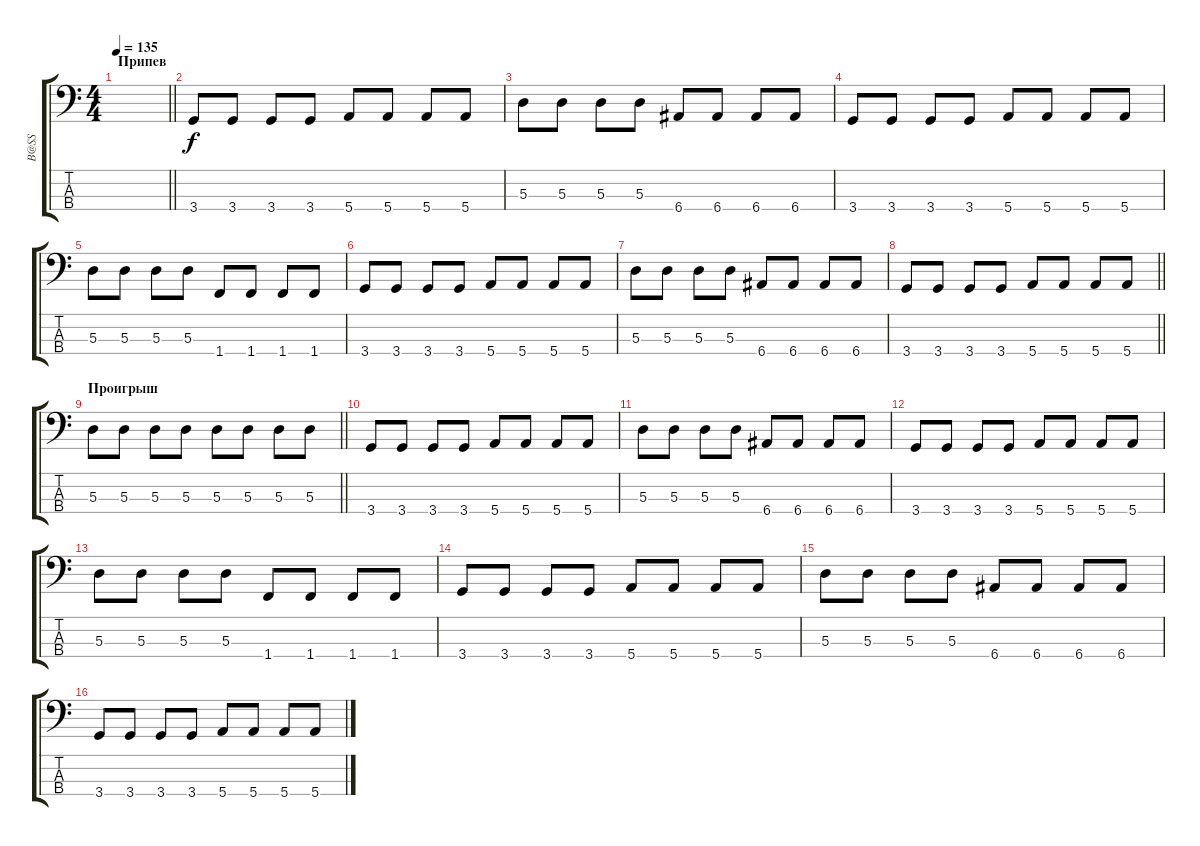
\track ("B@SS" "B@SS") {instrument synthbass2}
\staff {score tabs}
\tuning (G2 D2 A1 E1) {hide}
\ts (4 4)
\section ("" "Припев")
\tempo 135
\clef f4
\barLineRight lightlight
\ks c
|
3.4.8 3.4.8 3.4.8 3.4.8 5.4.8 5.4.8 5.4.8 5.4.8 |
5.3.8 5.3.8 5.3.8 5.3.8 6.4.8 6.4.8 6.4.8 6.4.8 |
3.4.8 3.4.8 3.4.8 3.4.8 5.4.8 5.4.8 5.4.8 5.4.8 |
5.3.8 5.3.8 5.3.8 5.3.8 1.4.8 1.4.8 1.4.8 1.4.8 |
3.4.8 3.4.8 3.4.8 3.4.8 5.4.8 5.4.8 5.4.8 5.4.8 |
5.3.8 5.3.8 5.3.8 5.3.8 6.4.8 6.4.8 6.4.8 6.4.8 |
\barLineRight lightlight
3.4.8 3.4.8 3.4.8 3.4.8 5.4.8 5.4.8 5.4.8 5.4.8 |
\section ("" "Проигрыш")
\barLineRight lightlight
5.3.8 5.3.8 5.3.8 5.3.8 5.3.8 5.3.8 5.3.8 5.3.8 |
3.4.8 3.4.8 3.4.8 3.4.8 5.4.8 5.4.8 5.4.8 5.4.8 |
5.3.8 5.3.8 5.3.8 5.3.8 6.4.8 6.4.8 6.4.8 6.4.8 |
3.4.8 3.4.8 3.4.8 3.4.8 5.4.8 5.4.8 5.4.8 5.4.8 |
5.3.8 5.3.8 5.3.8 5.3.8 1.4.8 1.4.8 1.4.8 1.4.8 |
3.4.8 3.4.8 3.4.8 3.4.8 5.4.8 5.4.8 5.4.8 5.4.8 |
5.3.8 5.3.8 5.3.8 5.3.8 6.4.8 6.4.8 6.4.8 6.4.8 |
3.4.8 3.4.8 3.4.8 3.4.8 5.4.8 5.4.8 5.4.8 5.4.8
